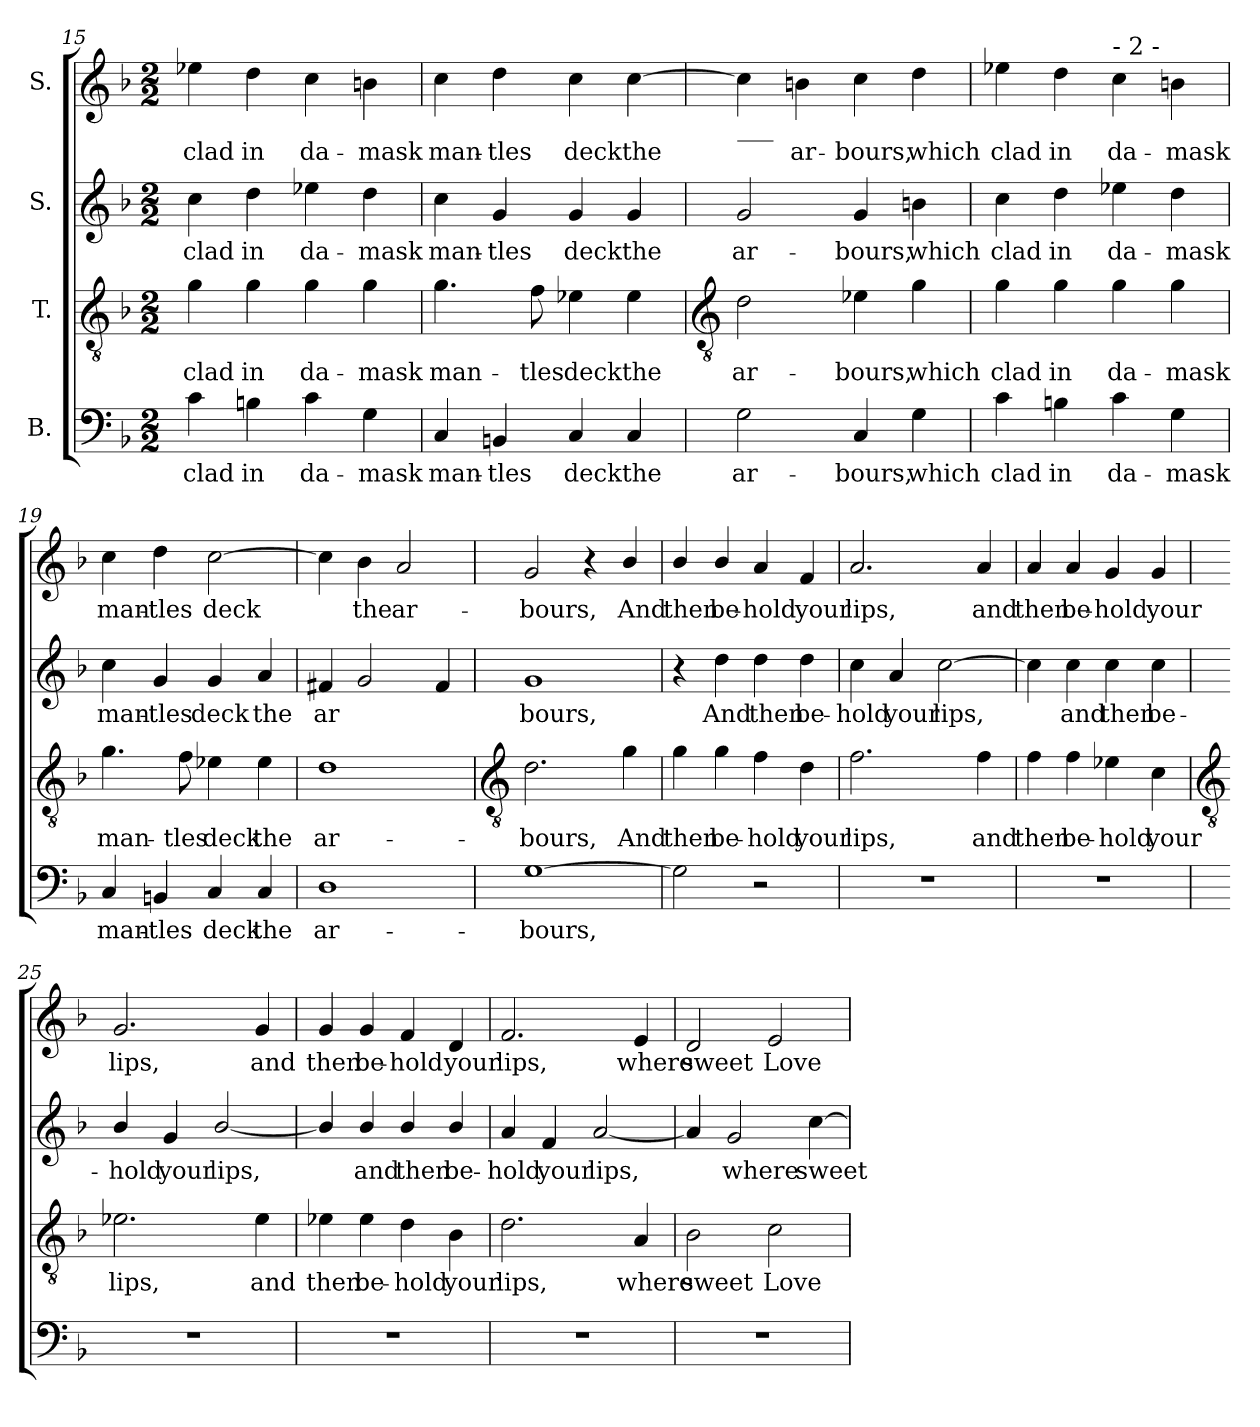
**kern	**text	**kern	**text	**kern	**text	**kern	**text
*part4	*part4	*part3	*part3	*part2	*part2	*part1	*part1
*staff4	*staff4	*staff3	*staff3	*staff2	*staff2	*staff1	*staff1
*I"B.	*	*I"T.	*	*I"S.	*	*I"S.	*
*clefF4	*	*clefGv2	*	*clefG2	*	*clefG2	*
*k[b-]	*	*k[b-]	*	*k[b-]	*	*k[b-]	*
*F:	*	*F:	*	*F:	*	*F:	*
*M2/2	*	*M2/2	*	*M2/2	*	*M2/2	*
=15	=15	=15	=15	=15	=15	=15	=15
!	!LO:LY:b	!	!LO:LY:b	!	!LO:LY:b	!	!LO:LY:b
4c	clad	4g	clad	4cc	clad	4ee-X	clad
!	!LO:LY:b	!	!LO:LY:b	!	!LO:LY:b	!	!LO:LY:b
4Bn	in	4g	in	4dd	in	4dd	in
!	!LO:LY:b	!	!LO:LY:b	!	!LO:LY:b	!	!LO:LY:b
4c	da-	4g	da-	4ee-X	da-	4cc	da-
!	!LO:LY:b	!	!LO:LY:b	!	!LO:LY:b	!	!LO:LY:b
4G	-mask	4g	-mask	4dd	-mask	4bn	-mask
=16	=16	=16	=16	=16	=16	=16	=16
!	!LO:LY:b	!	!LO:LY:b	!	!LO:LY:b	!	!LO:LY:b
4C	man-	4.g	man-	4cc	man-	4cc	man-
!	!LO:LY:b	!	!	!	!LO:LY:b	!	!LO:LY:b
4BBn	-tles	.	.	4g	-tles	4dd	-tles
!	!	!	!LO:LY:b	!	!	!	!
.	.	8f	-tles	.	.	.	.
!	!LO:LY:b	!	!LO:LY:b	!	!LO:LY:b	!	!LO:LY:b
4C	deck	4e-X	deck	4g	deck	4cc	deck
!	!LO:LY:b	!	!LO:LY:b	!	!LO:LY:b	!	!LO:LY:b
4C	the	4e-	the	4g	the	[4cc	the
!!LO:LB:g=z
=17	=17	=17	=17	=17	=17	=17	=17
*	*	*clefGv2	*	*	*	*	*
!	!	!	!	!	!	!LO:TX:b:t=___	!
!	!LO:LY:b	!	!LO:LY:b	!	!LO:LY:b	!	!
2G	ar-	2d	ar-	2g	ar-	4cc]	.
!	!	!	!	!	!	!	!LO:LY:b
.	.	.	.	.	.	4bn	ar-
!	!LO:LY:b	!	!LO:LY:b	!	!LO:LY:b	!	!LO:LY:b
4C	-bours,	4e-X	-bours,	4g	-bours,	4cc	-bours,
!	!LO:LY:b	!	!LO:LY:b	!	!LO:LY:b	!	!LO:LY:b
4G	which	4g	which	4bn	which	4dd	which
=18	=18	=18	=18	=18	=18	=18	=18
!	!LO:LY:b	!	!LO:LY:b	!	!LO:LY:b	!	!LO:LY:b
4c	clad	4g	clad	4cc	clad	4ee-X	clad
!	!LO:LY:b	!	!LO:LY:b	!	!LO:LY:b	!	!LO:LY:b
4Bn	in	4g	in	4dd	in	4dd	in
!	!	!	!	!	!	!LO:TX:a:t=- 2 -	!
!	!LO:LY:b	!	!LO:LY:b	!	!LO:LY:b	!	!LO:LY:b
4c	da-	4g	da-	4ee-X	da-	4cc	da-
!	!LO:LY:b	!	!LO:LY:b	!	!LO:LY:b	!	!LO:LY:b
4G	-mask	4g	-mask	4dd	-mask	4bn	-mask
=19	=19	=19	=19	=19	=19	=19	=19
!	!LO:LY:b	!	!LO:LY:b	!	!LO:LY:b	!	!LO:LY:b
4C	man-	4.g	man-	4cc	man-	4cc	man-
!	!LO:LY:b	!	!	!	!LO:LY:b	!	!LO:LY:b
4BBn	-tles	.	.	4g	-tles	4dd	-tles
!	!	!	!LO:LY:b	!	!	!	!
.	.	8f	-tles	.	.	.	.
!	!LO:LY:b	!	!LO:LY:b	!	!LO:LY:b	!	!LO:LY:b
4C	deck	4e-X	deck	4g	deck	[2cc	deck
!	!LO:LY:b	!	!LO:LY:b	!	!LO:LY:b	!	!
4C	the	4e-	the	4a	the	.	.
=20	=20	=20	=20	=20	=20	=20	=20
!	!LO:LY:b	!	!LO:LY:b	!	!LO:LY:b	!	!
1D	ar-	1d	ar-	4f#X	ar	4cc]	.
!	!	!	!	!	!	!	!LO:LY:b
.	.	.	.	2g	.	4b-	the
!	!	!	!	!	!	!	!LO:LY:b
.	.	.	.	.	.	2a	ar-
.	.	.	.	4f#	.	.	.
!!LO:LB:g=z
=21	=21	=21	=21	=21	=21	=21	=21
*	*	*clefGv2	*	*	*	*	*
!	!LO:LY:b	!	!LO:LY:b	!	!LO:LY:b	!	!LO:LY:b
[1G	-bours,	2.d	-bours,	1g	bours,	2g	-bours,
.	.	.	.	.	.	4r	.
!	!	!	!LO:LY:b	!	!	!	!LO:LY:b
.	.	4g	And	.	.	4b-/	And
=22	=22	=22	=22	=22	=22	=22	=22
!	!	!	!LO:LY:b	!	!	!	!LO:LY:b
2G]	.	4g	then	4r	.	4b-/	then
!	!	!	!LO:LY:b	!	!LO:LY:b	!	!LO:LY:b
.	.	4g	be-	4dd	And	4b-/	be-
!	!	!	!LO:LY:b	!	!LO:LY:b	!	!LO:LY:b
2r	.	4f	-hold	4dd	then	4a	-hold
!	!	!	!LO:LY:b	!	!LO:LY:b	!	!LO:LY:b
.	.	4d	your	4dd	be-	4f	your
=23	=23	=23	=23	=23	=23	=23	=23
!	!	!	!LO:LY:b	!	!LO:LY:b	!	!LO:LY:b
1r	.	2.f	lips,	4cc	-hold	2.a	lips,
!	!	!	!	!	!LO:LY:b	!	!
.	.	.	.	4a	your	.	.
!	!	!	!	!	!LO:LY:b	!	!
.	.	.	.	[2cc	lips,	.	.
!	!	!	!LO:LY:b	!	!	!	!LO:LY:b
.	.	4f	and	.	.	4a	and
=24	=24	=24	=24	=24	=24	=24	=24
!	!	!	!LO:LY:b	!	!	!	!LO:LY:b
1r	.	4f	then	4cc]	.	4a	then
!	!	!	!LO:LY:b	!	!LO:LY:b	!	!LO:LY:b
.	.	4f	be-	4cc	and	4a	be-
!	!	!	!LO:LY:b	!	!LO:LY:b	!	!LO:LY:b
.	.	4e-X	-hold	4cc	then	4g	-hold
!	!	!	!LO:LY:b	!	!LO:LY:b	!	!LO:LY:b
.	.	4c	your	4cc	be-	4g	your
!!LO:LB:g=z
=25	=25	=25	=25	=25	=25	=25	=25
*	*	*clefGv2	*	*	*	*	*
!	!	!	!LO:LY:b	!	!LO:LY:b	!	!LO:LY:b
1r	.	2.e-X	lips,	4b-/	-hold	2.g	lips,
!	!	!	!	!	!LO:LY:b	!	!
.	.	.	.	4g/	your	.	.
!	!	!	!	!	!LO:LY:b	!	!
.	.	.	.	[2b-/	lips,	.	.
!	!	!	!LO:LY:b	!	!	!	!LO:LY:b
.	.	4e-	and	.	.	4g	and
=26	=26	=26	=26	=26	=26	=26	=26
!	!	!	!LO:LY:b	!	!	!	!LO:LY:b
1r	.	4e-X	then	4b-/]	.	4g	then
!	!	!	!LO:LY:b	!	!LO:LY:b	!	!LO:LY:b
.	.	4e-	be-	4b-/	and	4g	be-
!	!	!	!LO:LY:b	!	!LO:LY:b	!	!LO:LY:b
.	.	4d	-hold	4b-/	then	4f	-hold
!	!	!	!LO:LY:b	!	!LO:LY:b	!	!LO:LY:b
.	.	4B-	your	4b-/	be-	4d	your
=27	=27	=27	=27	=27	=27	=27	=27
!	!	!	!LO:LY:b	!	!LO:LY:b	!	!LO:LY:b
1r	.	2.d	lips,	4a	-hold	2.f	lips,
!	!	!	!	!	!LO:LY:b	!	!
.	.	.	.	4f	your	.	.
!	!	!	!	!	!LO:LY:b	!	!
.	.	.	.	[2a	lips,	.	.
!	!	!	!LO:LY:b	!	!	!	!LO:LY:b
.	.	4A	where	.	.	4e	where
=28	=28	=28	=28	=28	=28	=28	=28
!	!	!	!LO:LY:b	!	!	!	!LO:LY:b
1r	.	2B-	sweet	4a]	.	2d	sweet
!	!	!	!	!	!LO:LY:b	!	!
.	.	.	.	2g	where	.	.
!	!	!	!LO:LY:b	!	!	!	!LO:LY:b
.	.	2c	Love	.	.	2e	Love
!	!	!	!	!	!LO:LY:b	!	!
.	.	.	.	[4cc	sweet	.	.
=	=	=	=	=	=	=	=
*-	*-	*-	*-	*-	*-	*-	*-
